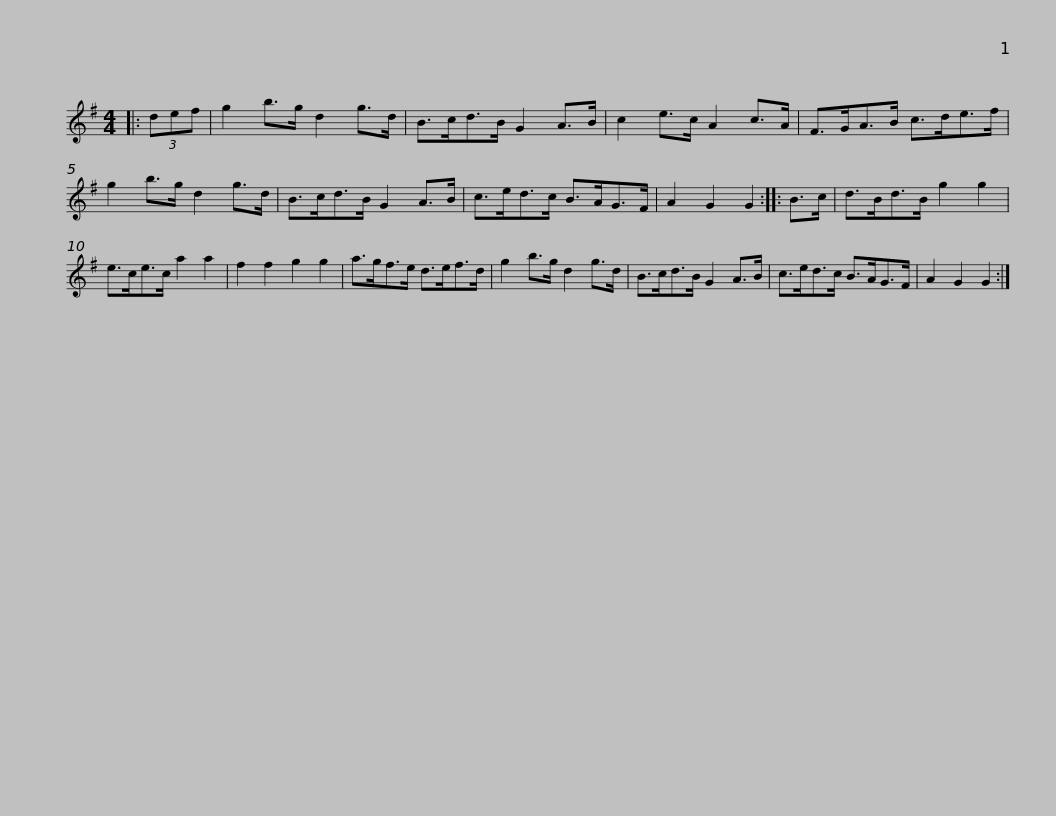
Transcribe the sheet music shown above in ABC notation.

X:1
L:1/8
M:4/4
I:linebreak $
K:G
V:1 treble
V:1
|: (3def | g2 b>g d2 g>d | B>cd>B G2 A>B | c2 e>c A2 c>A | F>GA>B c>de>f | %5
 g2 b>g d2 g>d |$ B>cd>B G2 A>B | c>ed>c B>AG>F | A2 G2 G2 :: B>c | %10
 d>Bd>B g2 g2 | e>ce>c a2 a2 | f2 f2 g2 g2 |$ a>gf>e d>ef>d | g2 b>g d2 g>d | %15
 B>cd>B G2 A>B | c>ed>c B>AG>F | A2 G2 G2 :| %18
